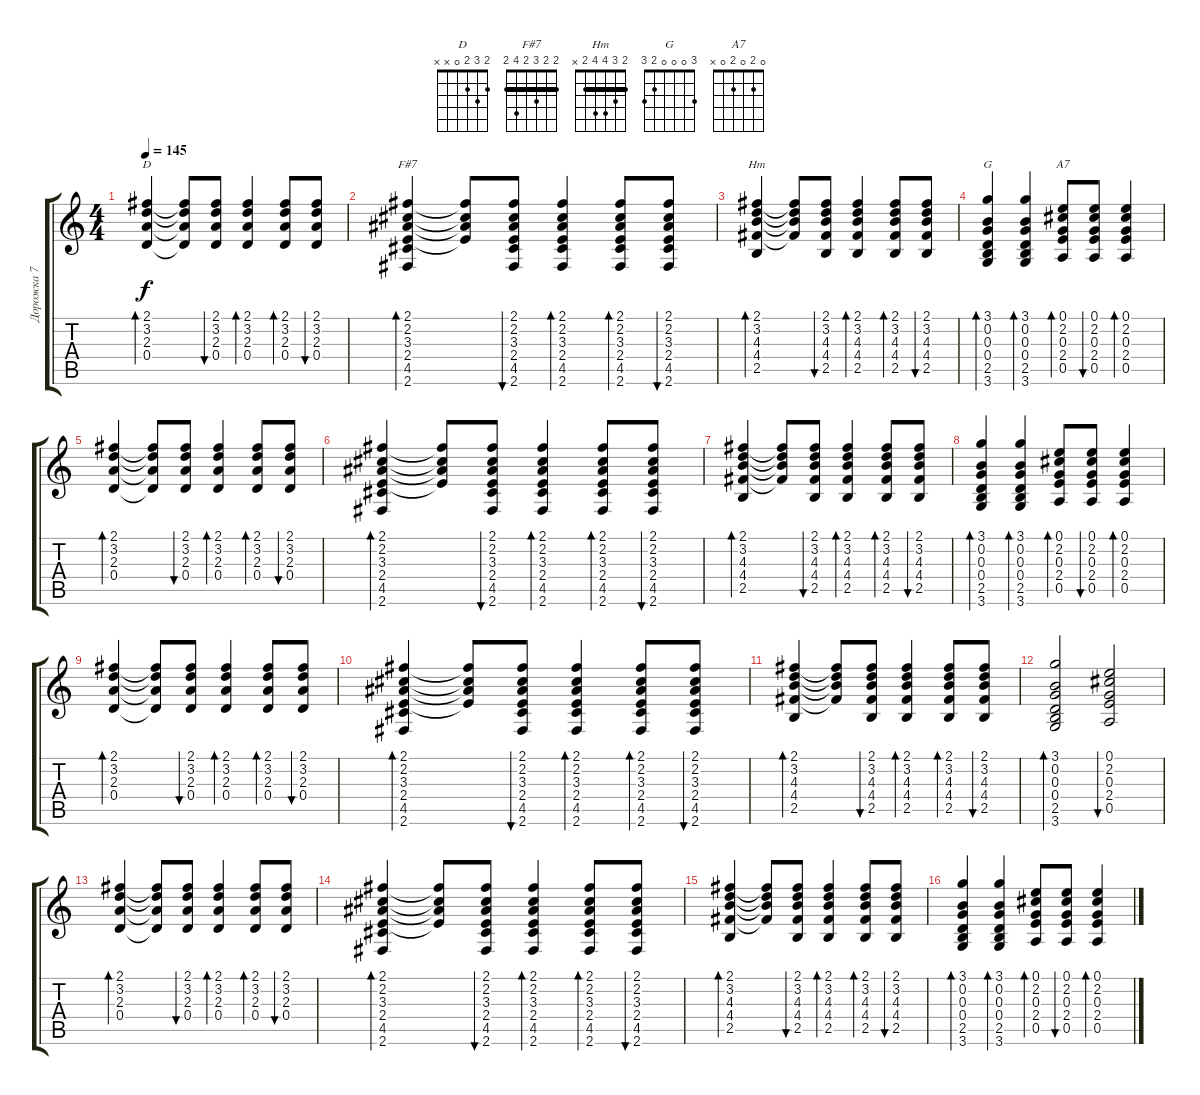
\track ("Дорожка 7" "Дорожка 7") {instrument acousticguitarsteel}
\staff {score tabs}
\tuning (E4 B3 G3 D3 A2 E2) {hide}
\chord ("D" 2 3 2 0 x x)
\chord ("F#7" 2 2 3 2 4 2) {barre 2}
\chord ("Hm" 2 3 4 4 2 x) {barre 2}
\chord ("G" 3 0 0 0 2 3)
\chord ("A7" 0 2 0 2 0 x)
\ts (4 4)
\tempo 145
\clef g2
\ks c
(2.1 3.2 2.3 0.4).4{bd 60 ch "D" dy f} (2.1{t} 3.2{t} 2.3{t} 0.4{t}).8 (2.1 3.2 2.3 0.4).8{bu 60} (2.1 3.2 2.3 0.4).4{bd 60} (2.1 3.2 2.3 0.4).8{bd 60} (2.1 3.2 2.3 0.4).8{bu 60} |
(2.1 2.2 3.3 2.4 4.5 2.6).4{bd 60 ch "F#7"} (2.1{t} 2.2{t} 3.3{t} 2.4{t}).8 (2.1 2.2 3.3 2.4 4.5 2.6).8{bu 60} (2.1 2.2 3.3 2.4 4.5 2.6).4{bd 60} (2.1 2.2 3.3 2.4 4.5 2.6).8{bd 60} (2.1 2.2 3.3 2.4 4.5 2.6).8{bu 60} |
(2.1 3.2 4.3 4.4 2.5).4{bd 60 ch "Hm"} (2.1{t} 3.2{t} 4.3{t} 4.4{t}).8 (2.1 3.2 4.3 4.4 2.5).8{bu 60} (2.1 3.2 4.3 4.4 2.5).4{bd 60} (2.1 3.2 4.3 4.4 2.5).8{bd 60} (2.1 3.2 4.3 4.4 2.5).8{bu 60} |
(3.1 0.2 0.3 0.4 2.5 3.6).4{bd 60 ch "G"} (3.1 0.2 0.3 0.4 2.5 3.6).4{bd 60} (0.1 2.2 0.3 2.4 0.5).8{bd 60 ch "A7"} (0.1 2.2 0.3 2.4 0.5).8{bu 60} (0.1 2.2 0.3 2.4 0.5).4{bd 60} |
(2.1 3.2 2.3 0.4).4{bd 60} (2.1{t} 3.2{t} 2.3{t} 0.4{t}).8 (2.1 3.2 2.3 0.4).8{bu 60} (2.1 3.2 2.3 0.4).4{bd 60} (2.1 3.2 2.3 0.4).8{bd 60} (2.1 3.2 2.3 0.4).8{bu 60} |
(2.1 2.2 3.3 2.4 4.5 2.6).4{bd 60} (2.1{t} 2.2{t} 3.3{t} 2.4{t}).8 (2.1 2.2 3.3 2.4 4.5 2.6).8{bu 60} (2.1 2.2 3.3 2.4 4.5 2.6).4{bd 60} (2.1 2.2 3.3 2.4 4.5 2.6).8{bd 60} (2.1 2.2 3.3 2.4 4.5 2.6).8{bu 60} |
(2.1 3.2 4.3 4.4 2.5).4{bd 60} (2.1{t} 3.2{t} 4.3{t} 4.4{t}).8 (2.1 3.2 4.3 4.4 2.5).8{bu 60} (2.1 3.2 4.3 4.4 2.5).4{bd 60} (2.1 3.2 4.3 4.4 2.5).8{bd 60} (2.1 3.2 4.3 4.4 2.5).8{bu 60} |
(3.1 0.2 0.3 0.4 2.5 3.6).4{bd 60} (3.1 0.2 0.3 0.4 2.5 3.6).4{bd 60} (0.1 2.2 0.3 2.4 0.5).8{bd 60} (0.1 2.2 0.3 2.4 0.5).8{bu 60} (0.1 2.2 0.3 2.4 0.5).4{bd 60} |
(2.1 3.2 2.3 0.4).4{bd 60} (2.1{t} 3.2{t} 2.3{t} 0.4{t}).8 (2.1 3.2 2.3 0.4).8{bu 60} (2.1 3.2 2.3 0.4).4{bd 60} (2.1 3.2 2.3 0.4).8{bd 60} (2.1 3.2 2.3 0.4).8{bu 60} |
(2.1 2.2 3.3 2.4 4.5 2.6).4{bd 60} (2.1{t} 2.2{t} 3.3{t} 2.4{t}).8 (2.1 2.2 3.3 2.4 4.5 2.6).8{bu 60} (2.1 2.2 3.3 2.4 4.5 2.6).4{bd 60} (2.1 2.2 3.3 2.4 4.5 2.6).8{bd 60} (2.1 2.2 3.3 2.4 4.5 2.6).8{bu 60} |
(2.1 3.2 4.3 4.4 2.5).4{bd 60} (2.1{t} 3.2{t} 4.3{t} 4.4{t}).8 (2.1 3.2 4.3 4.4 2.5).8{bu 60} (2.1 3.2 4.3 4.4 2.5).4{bd 60} (2.1 3.2 4.3 4.4 2.5).8{bd 60} (2.1 3.2 4.3 4.4 2.5).8{bu 60} |
(3.1 0.2 0.3 0.4 2.5 3.6).2{bd 60} (0.1 2.2 0.3 2.4 0.5).2{bu 60} |
(2.1 3.2 2.3 0.4).4{bd 60} (2.1{t} 3.2{t} 2.3{t} 0.4{t}).8 (2.1 3.2 2.3 0.4).8{bu 60} (2.1 3.2 2.3 0.4).4{bd 60} (2.1 3.2 2.3 0.4).8{bd 60} (2.1 3.2 2.3 0.4).8{bu 60} |
(2.1 2.2 3.3 2.4 4.5 2.6).4{bd 60} (2.1{t} 2.2{t} 3.3{t} 2.4{t}).8 (2.1 2.2 3.3 2.4 4.5 2.6).8{bu 60} (2.1 2.2 3.3 2.4 4.5 2.6).4{bd 60} (2.1 2.2 3.3 2.4 4.5 2.6).8{bd 60} (2.1 2.2 3.3 2.4 4.5 2.6).8{bu 60} |
(2.1 3.2 4.3 4.4 2.5).4{bd 60} (2.1{t} 3.2{t} 4.3{t} 4.4{t}).8 (2.1 3.2 4.3 4.4 2.5).8{bu 60} (2.1 3.2 4.3 4.4 2.5).4{bd 60} (2.1 3.2 4.3 4.4 2.5).8{bd 60} (2.1 3.2 4.3 4.4 2.5).8{bu 60} |
(3.1 0.2 0.3 0.4 2.5 3.6).4{bd 60} (3.1 0.2 0.3 0.4 2.5 3.6).4{bd 60} (0.1 2.2 0.3 2.4 0.5).8{bd 60} (0.1 2.2 0.3 2.4 0.5).8{bu 60} (0.1 2.2 0.3 2.4 0.5).4{bd 60}
